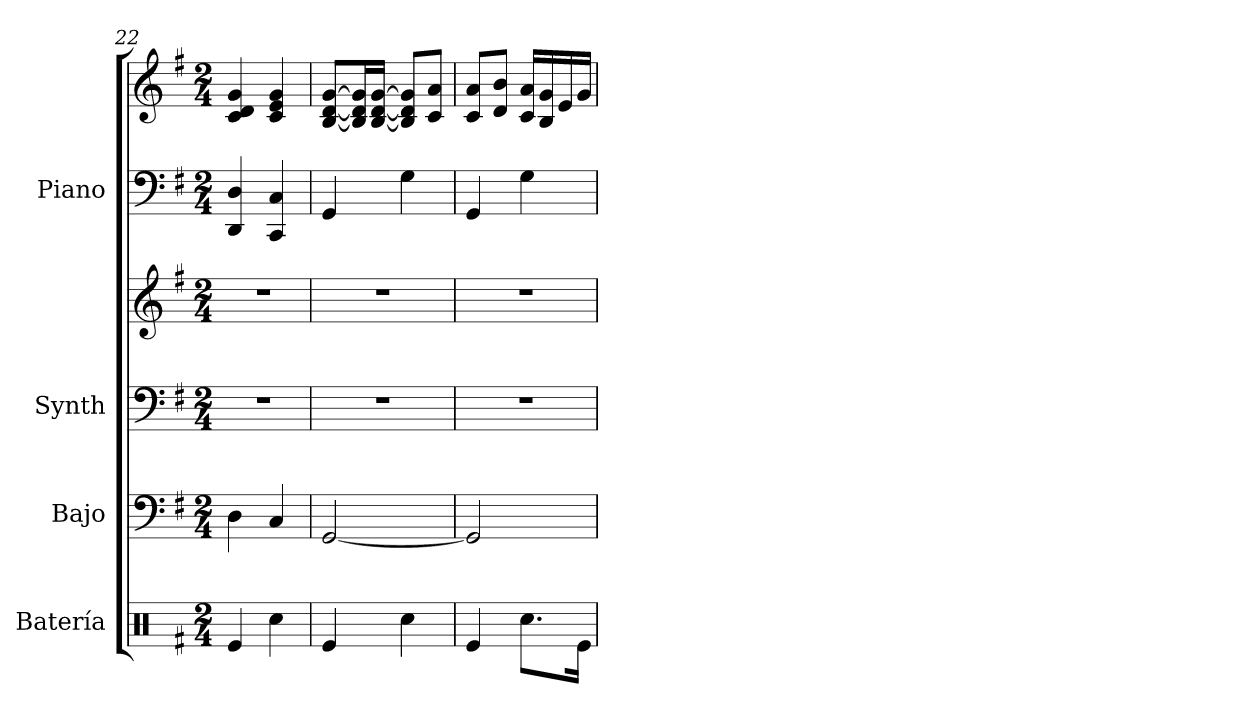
**kern	**kern	**kern	**kern	**kern	**kern
*part4	*part3	*part2	*part2	*part1	*part1
*staff6	*staff5	*staff4	*staff3	*staff2	*staff1
*I"Batería	*I"Bajo	*I"Synth	*	*I"Piano	*
*	*	*	*	*I'Pno	*
*clefX	*clefF4	*clefF4	*clefG2	*clefF4	*clefG2
*	*ITrd7c12	*	*	*	*
*k[f#]	*k[f#]	*k[f#]	*k[f#]	*k[f#]	*k[f#]
*G:	*G:	*G:	*G:	*G:	*G:
*M2/4	*M2/4	*M2/4	*M2/4	*M2/4	*M2/4
=22	=22	=22	=22	=22	=22
4Re/	4DD\	2r	2r	4DD/ 4D/	4c/ 4d/ 4g/
4Rcc\	4CC/	.	.	4CC/ 4C/	4c/ 4e/ 4g/
=23	=23	=23	=23	=23	=23
4Re/	[2GGG/	2r	2r	4GG/	[8B/ [8d/ [8g/L
.	.	.	.	.	16B/] 16d/] 16g/]L
.	.	.	.	.	[16B/ [16d/ [16g/JJ
4Rcc\	.	.	.	4G\	8B/] 8d/] 8g/]L
.	.	.	.	.	8c/ 8a/J
=24	=24	=24	=24	=24	=24
4Re/	2GGG/]	2r	2r	4GG/	8c/ 8a/L
.	.	.	.	.	8d/ 8b/J
8.Rcc\L	.	.	.	4G\	16c/ 16a/LL
.	.	.	.	.	16B/ 16g/
.	.	.	.	.	16e/
16Re\Jk	.	.	.	.	16g/JJ
=	=	=	=	=	=
*-	*-	*-	*-	*-	*-
